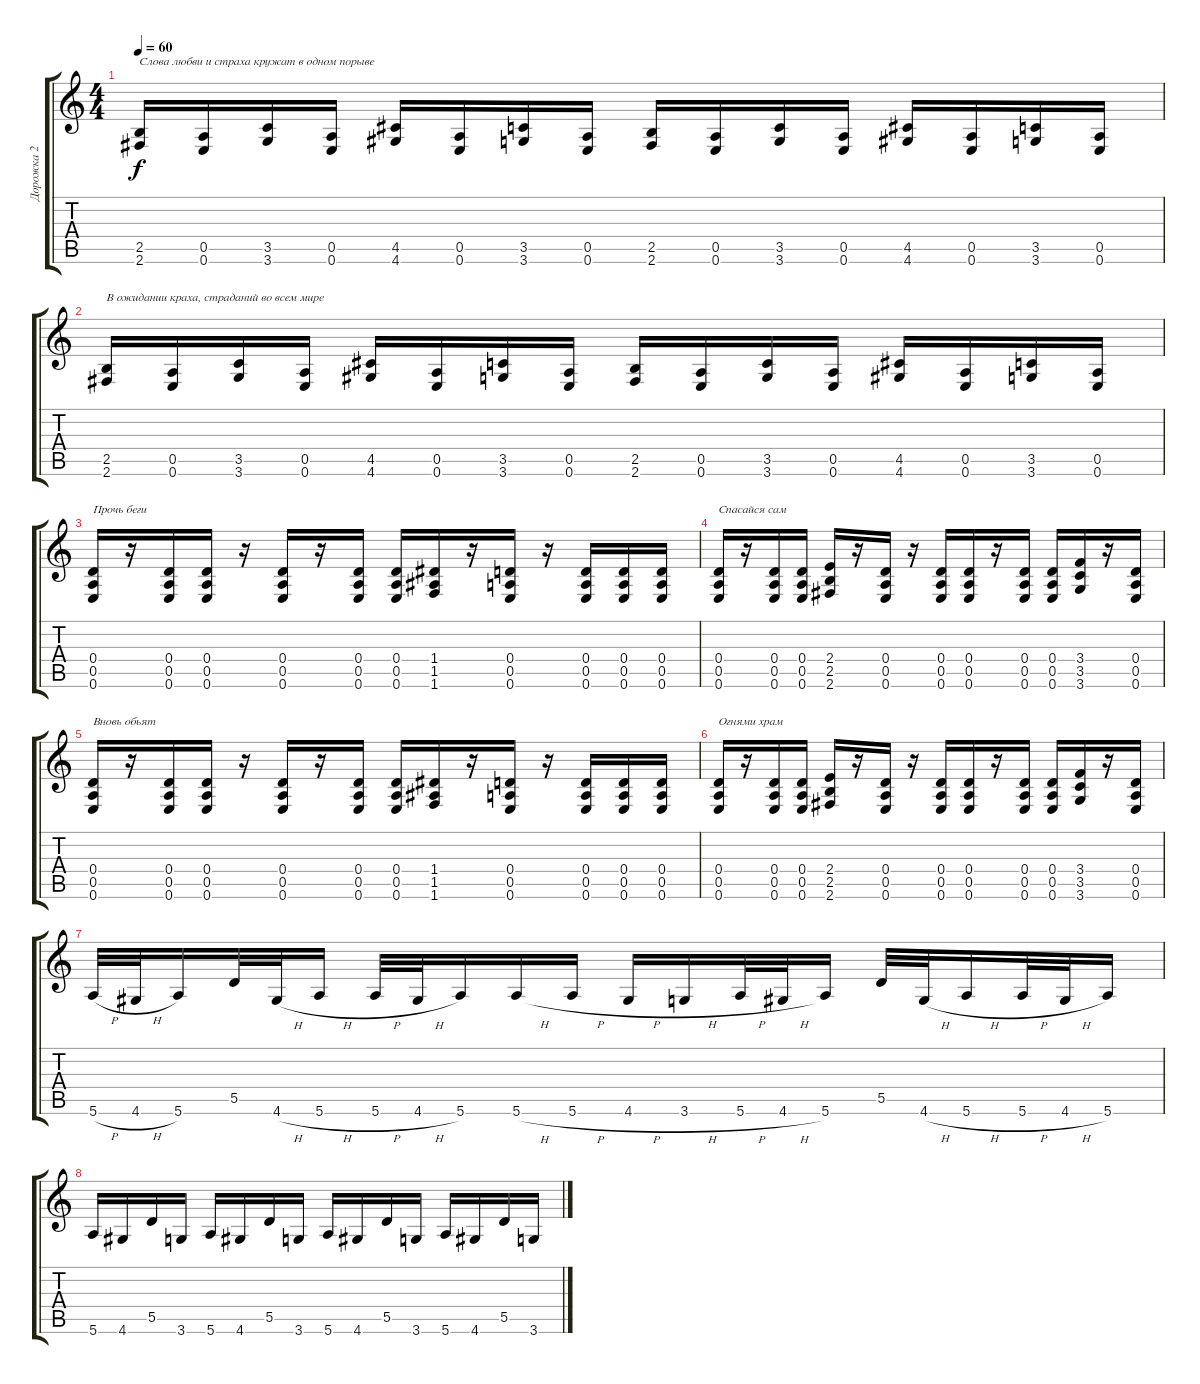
\track ("Дорожка 2" "Дорожка 2") {instrument overdrivenguitar}
\staff {score tabs}
\tuning (E4 B3 G3 D3 A2 E2) {hide}
\ts (4 4)
\tempo 60
\clef g2
\ks c
(2.5 2.6).16{txt "Слова любви и страха кружат в одном порыве" dy f} (0.5 0.6).16 (3.5 3.6).16 (0.5 0.6).16 (4.5 4.6).16 (0.5 0.6).16 (3.5 3.6).16 (0.5 0.6).16 (2.5 2.6).16 (0.5 0.6).16 (3.5 3.6).16 (0.5 0.6).16 (4.5 4.6).16 (0.5 0.6).16 (3.5 3.6).16 (0.5 0.6).16 |
(2.5 2.6).16{txt "В ожидании краха, страданий во всем мире"} (0.5 0.6).16 (3.5 3.6).16 (0.5 0.6).16 (4.5 4.6).16 (0.5 0.6).16 (3.5 3.6).16 (0.5 0.6).16 (2.5 2.6).16 (0.5 0.6).16 (3.5 3.6).16 (0.5 0.6).16 (4.5 4.6).16 (0.5 0.6).16 (3.5 3.6).16 (0.5 0.6).16 |
(0.4 0.5 0.6).16{txt "Прочь беги"} r.16 (0.4 0.5 0.6).16 (0.4 0.5 0.6).16 r.16 (0.4 0.5 0.6).16 r.16 (0.4 0.5 0.6).16 (0.4 0.5 0.6).16 (1.4 1.5 1.6).16 r.16 (0.4 0.5 0.6).16 r.16 (0.4 0.5 0.6).16 (0.4 0.5 0.6).16 (0.4 0.5 0.6).16 |
(0.4 0.5 0.6).16{txt "Спасайся сам"} r.16 (0.4 0.5 0.6).16 (0.4 0.5 0.6).16 (2.4 2.5 2.6).16 r.16 (0.4 0.5 0.6).16 r.16 (0.4 0.5 0.6).16 (0.4 0.5 0.6).16 r.16 (0.4 0.5 0.6).16 (0.4 0.5 0.6).16 (3.4 3.5 3.6).16 r.16 (0.4 0.5 0.6).16 |
(0.4 0.5 0.6).16{txt "Вновь обьят"} r.16 (0.4 0.5 0.6).16 (0.4 0.5 0.6).16 r.16 (0.4 0.5 0.6).16 r.16 (0.4 0.5 0.6).16 (0.4 0.5 0.6).16 (1.4 1.5 1.6).16 r.16 (0.4 0.5 0.6).16 r.16 (0.4 0.5 0.6).16 (0.4 0.5 0.6).16 (0.4 0.5 0.6).16 |
(0.4 0.5 0.6).16{txt "Огнями храм"} r.16 (0.4 0.5 0.6).16 (0.4 0.5 0.6).16 (2.4 2.5 2.6).16 r.16 (0.4 0.5 0.6).16 r.16 (0.4 0.5 0.6).16 (0.4 0.5 0.6).16 r.16 (0.4 0.5 0.6).16 (0.4 0.5 0.6).16 (3.4 3.5 3.6).16 r.16 (0.4 0.5 0.6).16 |
5.6{h}.32 4.6{h}.32 5.6.16 5.5.32 4.6{h}.32 5.6{h}.16 5.6{h}.32 4.6{h}.32 5.6.16 5.6{h}.16 5.6{h}.16 4.6{h}.16 3.6{h}.16 5.6{h}.32 4.6{h}.32 5.6.16 5.5.32 4.6{h}.32 5.6{h}.16 5.6{h}.32 4.6{h}.32 5.6.16 |
5.6.16 4.6.16 5.5.16 3.6.16 5.6.16 4.6.16 5.5.16 3.6.16 5.6.16 4.6.16 5.5.16 3.6.16 5.6.16 4.6.16 5.5.16 3.6.16
